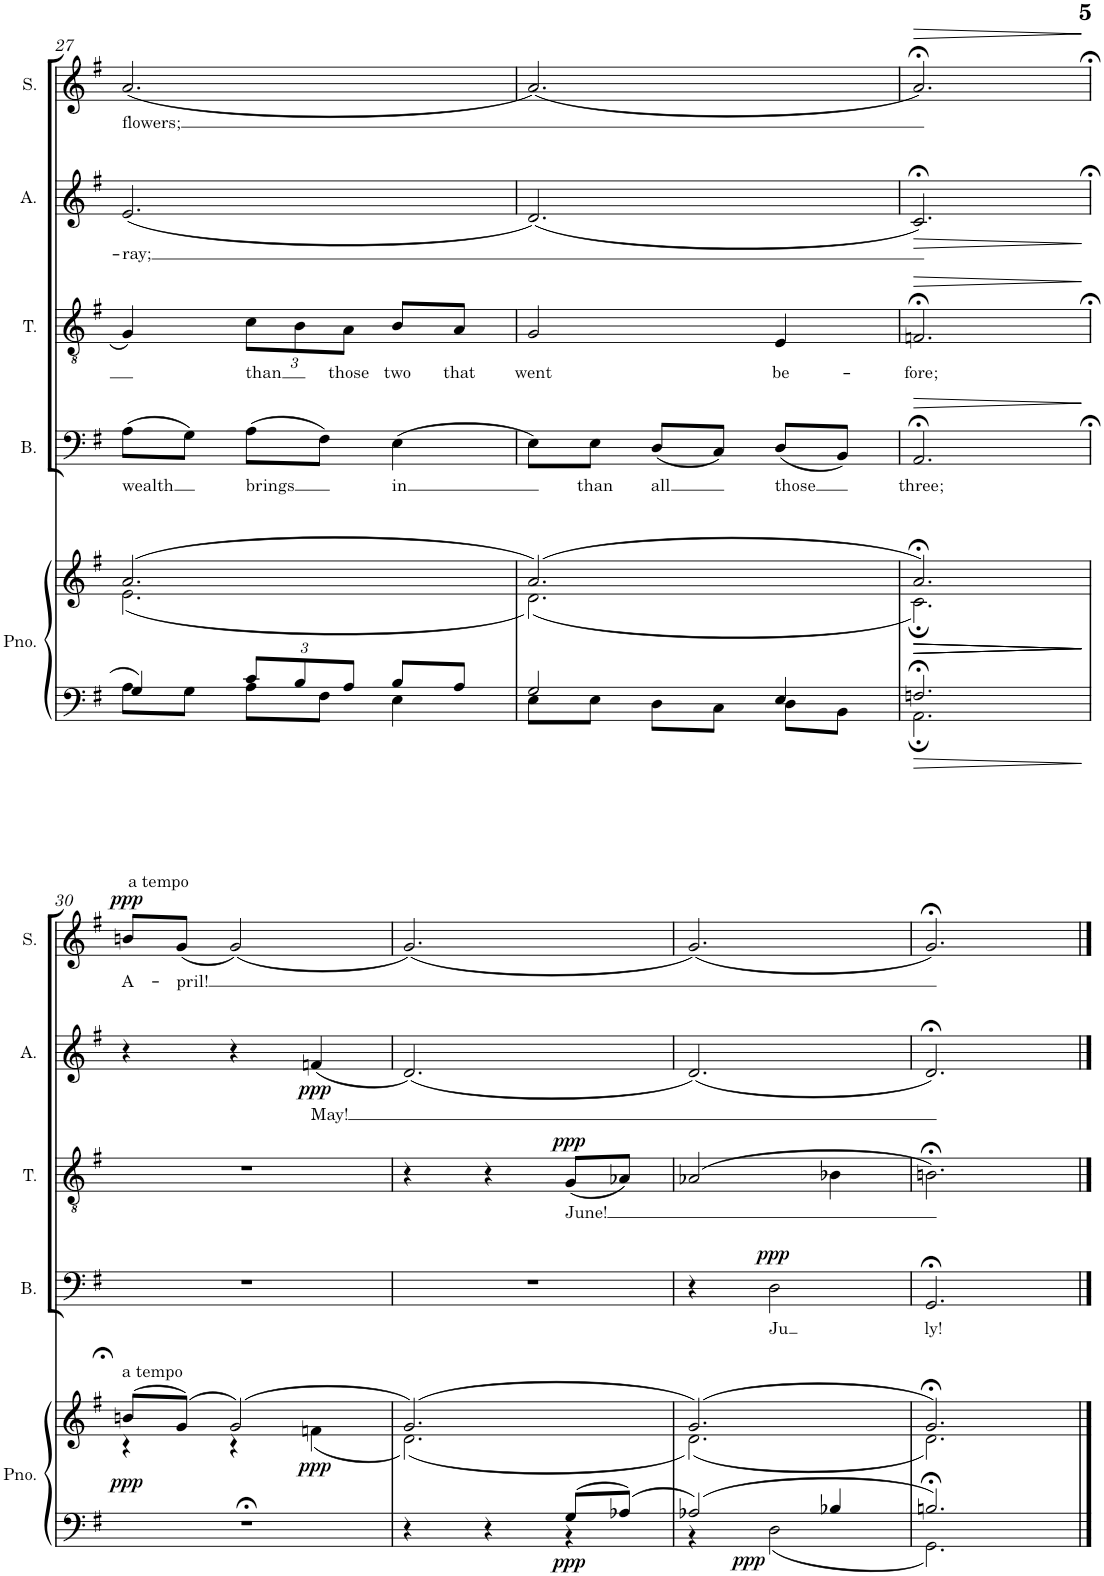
**kern	**kern	**dynam	**kern	**text	**dynam	**kern	**text	**dynam	**kern	**text	**dynam	**kern	**text	**dynam
*part5	*part5	*part5	*part4	*part4	*part4	*part3	*part3	*part3	*part2	*part2	*part2	*part1	*part1	*part1
*staff6	*staff5	*staff5/6	*staff4	*staff4	*staff4	*staff3	*staff3	*staff3	*staff2	*staff2	*staff2	*staff1	*staff1	*staff1
*I"Piano	*	*	*I"Basse	*	*	*I"Tenor	*	*	*I"Alto	*	*	*I"Soprano	*	*
*I'Pno.	*	*	*I'B.	*	*	*I'T.	*	*	*I'A.	*	*	*I'S.	*	*
!!LO:PB:g=z
*clefF4	*clefG2	*	*clefF4	*	*	*clefGv2	*	*	*clefG2	*	*	*clefG2	*	*
*k[f#]	*k[f#]	*	*k[f#]	*	*	*k[f#]	*	*	*k[f#]	*	*	*k[f#]	*	*
*M3/4	*M3/4	*	*M3/4	*	*	*M3/4	*	*	*M3/4	*	*	*M3/4	*	*
=27	=27	=27	=27	=27	=27	=27	=27	=27	=27	=27	=27	=27	=27	=27
*^	*^	*	*	*	*	*	*	*	*	*	*	*	*	*
!	!	!	!	!	!	!LO:LY:b	!	!	!	!	!	!LO:LY:b	!	!	!LO:LY:b	!
4G/	8A\L	(2.a/	(2.e\	.	(8A\L	wealth	.	4G/	.	.	(2.e/	-ray;	.	(2.a/	flowers;	.
.	8G\J	.	.	.	8G\J)	.	.	.	.	.	.	.	.	.	.	.
*Xbrackettup	*	*	*	*	*	*	*	*	*	*	*	*	*	*	*	*
!	!	!	!	!	!	!LO:LY:b	!	!	!	!	!	!	!	!	!	!
*	*	*	*	*	*	*	*	*Xbrackettup	*	*	*	*	*	*	*	*
!	!	!	!	!	!	!	!	!	!LO:LY:b	!	!	!	!	!	!	!
12c/L	8A\L	.	.	.	(8A\L	brings	.	12c\L	than	.	.	.	.	.	.	.
12B/	.	.	.	.	.	.	.	12B\	.	.	.	.	.	.	.	.
.	8F#\J	.	.	.	8F#\J)	.	.	.	.	.	.	.	.	.	.	.
!	!	!	!	!	!	!	!	!	!LO:LY:b	!	!	!	!	!	!	!
12A/J	.	.	.	.	.	.	.	12A\J	those	.	.	.	.	.	.	.
!	!	!	!	!	!	!LO:LY:b	!	!	!LO:LY:b	!	!	!	!	!	!	!
8B/L	4E\	.	.	.	(4E\	in	.	8B/L	two	.	.	.	.	.	.	.
!	!	!	!	!	!	!	!	!	!LO:LY:b	!	!	!	!	!	!	!
8A/J	.	.	.	.	.	.	.	8A/J	that	.	.	.	.	.	.	.
=28	=28	=28	=28	=28	=28	=28	=28	=28	=28	=28	=28	=28	=28	=28	=28	=28
!	!	!	!	!	!	!	!	!	!LO:LY:b	!	!	!	!	!	!	!
2G/	8E\L	(2.a/)	(2.d\)	.	8E\L)	.	.	2G/	went	.	(2.d/)	.	.	(2.a/)	.	.
!	!	!	!	!	!	!LO:LY:b	!	!	!	!	!	!	!	!	!	!
.	8E\J	.	.	.	8E\J	than	.	.	.	.	.	.	.	.	.	.
!	!	!	!	!	!	!LO:LY:b	!	!	!	!	!	!	!	!	!	!
.	8D\L	.	.	.	(8D/L	all	.	.	.	.	.	.	.	.	.	.
.	8C\J	.	.	.	8C/J)	.	.	.	.	.	.	.	.	.	.	.
!	!	!	!	!	!	!LO:LY:b	!	!	!LO:LY:b	!	!	!	!	!	!	!
4E/	8D\L	.	.	.	(8D/L	-those	.	4E/	be-	.	.	.	.	.	.	.
.	8BB\J	.	.	.	8BB/J)	.	.	.	.	.	.	.	.	.	.	.
=29	=29	=29	=29	=29	=29	=29	=29	=29	=29	=29	=29	=29	=29	=29	=29	=29
!	!	!	!	!LO:HP:b	!	!	!	!	!	!	!	!	!	!	!	!
!	!	!	!	!LO:HP:n=1:b	!	!	!	!	!	!	!	!	!	!	!	!
!	!	!	!	!LO:HP:n=1:b	!	!LO:LY:b	!LO:HP:b	!	!LO:LY:b	!LO:HP:b	!	!	!LO:HP:b	!	!	!LO:HP:b
2.Fn;</	2.AA;\	2.a;</)	2.c;\)	> > >	2.AA;</	three;	>	2.Fn;</	-fore;	>	2.c;</)	.	>	2.a;</)	.	>
*v	*v	*	*	*	*	*	*	*	*	*	*	*	*	*	*	*
*	*v	*v	*	*	*	*	*	*	*	*	*	*	*	*	*
.	.	] ] ]	.	.	]	.	.	]	.	.	]	.	.	]
!!LO:LB:g=z
=30	=30	=30	=30	=30	=30	=30	=30	=30	=30	=30	=30	=30	=30	=30
*	*^	*	*	*	*	*	*	*	*	*	*	*	*	*
!	!	!	!	!	!	!	!	!	!	!	!	!	!LO:TX:a:t=a tempo	!	!
!	!LO:TX:a:t=a tempo	!	!	!	!	!	!	!	!	!	!	!	!	!	!
!	!	!	!LO:DY:b	!	!	!	!	!	!	!	!	!	!	!LO:LY:b	!LO:DY:a
2.r;<	(8bn;</L	4r	ppp	2.r	.	.	2.r	.	.	4r	.	.	8bn/L	A-	ppp
!	!	!	!	!	!	!	!	!	!	!	!	!	!	!LO:LY:b	!
.	(8g/J)	.	.	.	.	.	.	.	.	.	.	.	(8g/J	-pril!	.
.	(2g/)	4r	.	.	.	.	.	.	.	4r	.	.	(2g/)	.	.
!	!	!	!LO:DY:b	!	!	!	!	!	!	!	!LO:LY:b	!LO:DY:b	!	!	!
.	.	(4fn\	ppp	.	.	.	.	.	.	(4fn/	May!	ppp	.	.	.
=31	=31	=31	=31	=31	=31	=31	=31	=31	=31	=31	=31	=31	=31	=31	=31
*^	*	*	*	*	*	*	*	*	*	*	*	*	*	*	*
4r	2ryy	(2.g/)	(2.d\)	.	2.r	.	.	4r	.	.	(2.d/)	.	.	(2.g/)	.	.
4r	.	.	.	.	.	.	.	4r	.	.	.	.	.	.	.	.
!	!	!	!	!LO:DY:b=2	!	!	!	!	!LO:LY:b	!LO:DY:a	!	!	!	!	!	!
8G/L	4r	.	.	ppp	.	.	.	(8G/L	June!	ppp	.	.	.	.	.	.
8A-X/J	.	.	.	.	.	.	.	8A-X/J)	.	.	.	.	.	.	.	.
=32	=32	=32	=32	=32	=32	=32	=32	=32	=32	=32	=32	=32	=32	=32	=32	=32
2A-X/	4r	(2.g/)	(2.d\)	.	4r	.	.	(2A-X/	.	.	(2.d/)	.	.	(2.g/)	.	.
!	!	!	!	!LO:DY:b=2	!	!LO:LY:b	!LO:DY:a	!	!	!	!	!	!	!	!	!
.	2D\	.	.	ppp	2D\	Ju	ppp	.	.	.	.	.	.	.	.	.
4B-X/	.	.	.	.	.	.	.	4B-X\	.	.	.	.	.	.	.	.
=33	=33	=33	=33	=33	=33	=33	=33	=33	=33	=33	=33	=33	=33	=33	=33	=33
!	!	!	!	!	!	!LO:LY:b	!	!	!	!	!	!	!	!	!	!
2.Bn;</	2.GG\	2.g;</)	2.d\)	.	2.GG;</	ly!	.	2.Bn;<\)	.	.	2.d;</)	.	.	2.g;</)	.	.
*v	*v	*	*	*	*	*	*	*	*	*	*	*	*	*	*	*
*	*v	*v	*	*	*	*	*	*	*	*	*	*	*	*	*
==	==	==	==	==	==	==	==	==	==	==	==	==	==	==
*-	*-	*-	*-	*-	*-	*-	*-	*-	*-	*-	*-	*-	*-	*-
